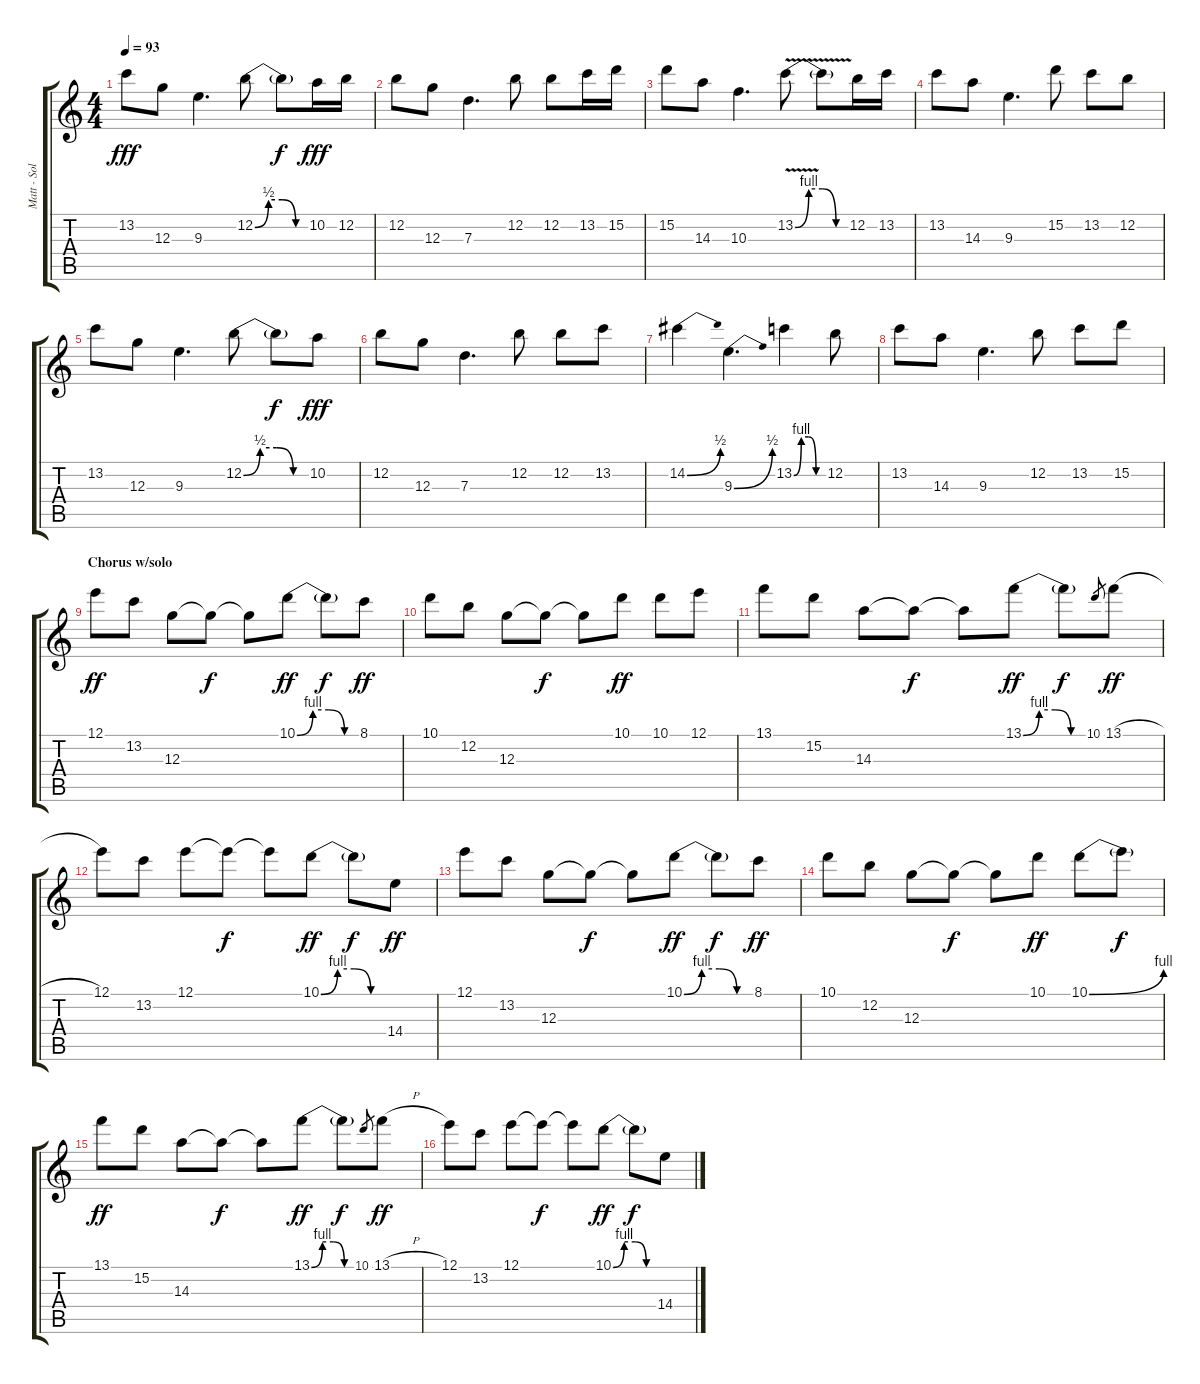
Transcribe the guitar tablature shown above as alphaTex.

\track ("Matt - Solo Guitar" "Matt - Sol") {instrument overdrivenguitar}
\staff {score tabs}
\tuning (E4 B3 G3 D3 A2 E2) {hide}
\ts (4 4)
\tempo 93
\clef g2
\ks c
13.2.8{dy fff} 12.3.8 9.3.4{d} 12.2{be (custom 0 0 15 2 30 2 45 0 60 0)}.8 12.2{t}.8{dy f} 10.2.16{dy fff} 12.2.16 |
12.2.8 12.3.8 7.3.4{d} 12.2.8 12.2.8 13.2.16 15.2.16 |
15.2.8 14.3.8 10.3.4{d} 13.2{be (custom 0 0 15 4 30 4 45 0 60 0) v}.8 13.2{t}.8 12.2.16 13.2.16 |
13.2.8 14.3.8 9.3.4{d} 15.2.8 13.2.8 12.2.8 |
13.2.8 12.3.8 9.3.4{d} 12.2{be (custom 0 0 15 2 30 2 45 0 60 0)}.8 12.2{t}.8{dy f} 10.2.8{dy fff} |
12.2.8 12.3.8 7.3.4{d} 12.2.8 12.2.8 13.2.8 |
14.2{be (bend 0 0 60 2)}.4 9.3{be (bend 0 0 60 2)}.4{d} 13.2{be (custom 0 0 15 4 30 4 45 0 60 0)}.4 12.2.8 |
13.2.8 14.3.8 9.3.4{d} 12.2.8 13.2.8 15.2.8 |
\section ("" "Chorus w/solo")
12.1.8{dy ff} 13.2.8 12.3.8 12.3{t}.8{dy f} 12.3{t}.8 10.1{be (custom 0 0 15 4 30 4 45 0 60 0)}.8{dy ff} 10.1{t}.8{dy f} 8.1.8{dy ff} |
10.1.8 12.2.8 12.3.8 12.3{t}.8{dy f} 12.3{t}.8 10.1.8{dy ff} 10.1.8 12.1.8 |
13.1.8 15.2.8 14.3.8 14.3{t}.8{dy f} 14.3{t}.8 13.1{be (custom 0 0 15 4 30 4 45 0 60 0)}.8{dy ff} 13.1{t}.8{dy f} 10.1.8{gr} 13.1{h}.8{dy ff} |
12.1.8 13.2.8 12.1.8 12.1{t}.8{dy f} 12.1{t}.8 10.1{be (custom 0 0 15 4 30 4 45 0 60 0)}.8{dy ff} 10.1{t}.8{dy f} 14.4.8{dy ff} |
12.1.8 13.2.8 12.3.8 12.3{t}.8{dy f} 12.3{t}.8 10.1{be (custom 0 0 15 4 30 4 45 0 60 0)}.8{dy ff} 10.1{t}.8{dy f} 8.1.8{dy ff} |
10.1.8 12.2.8 12.3.8 12.3{t}.8{dy f} 12.3{t}.8 10.1.8{dy ff} 10.1{be (bend 0 0 60 4)}.8 10.1{t}.8{dy f} |
13.1.8{dy ff} 15.2.8 14.3.8 14.3{t}.8{dy f} 14.3{t}.8 13.1{be (custom 0 0 15 4 30 4 45 0 60 0)}.8{dy ff} 13.1{t}.8{dy f} 10.1.8{gr} 13.1{h}.8{dy ff} |
12.1.8 13.2.8 12.1.8 12.1{t}.8{dy f} 12.1{t}.8 10.1{be (custom 0 0 15 4 30 4 45 0 60 0)}.8{dy ff} 10.1{t}.8{dy f} 14.4.8
